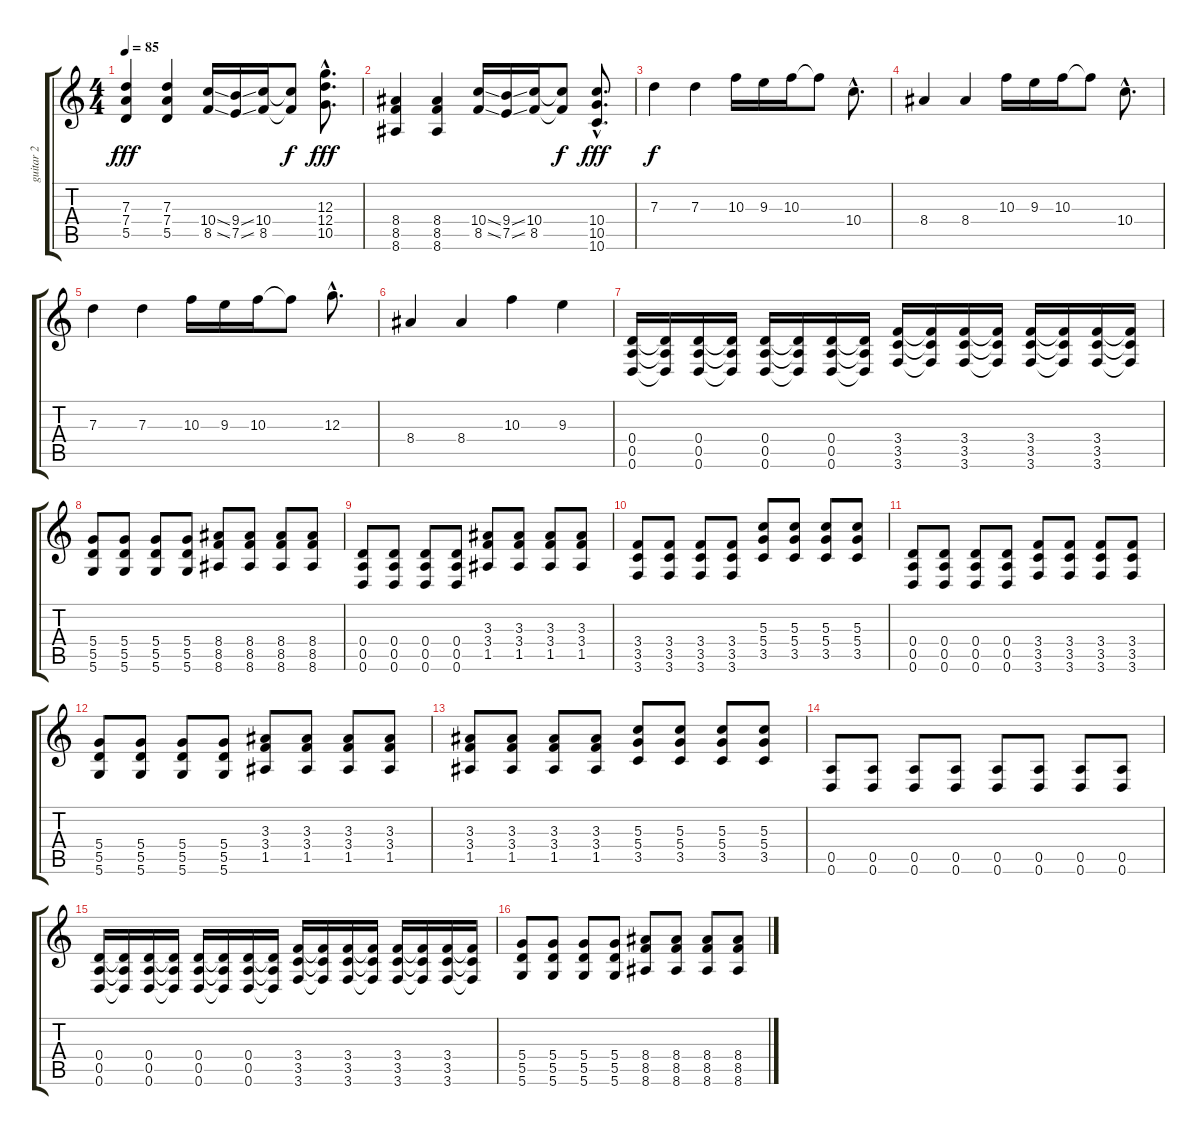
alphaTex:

\track ("guitar 2" "guitar 2") {instrument distortionguitar}
\staff {score tabs}
\tuning (E4 B3 G3 D3 A2 D2) {hide}
\ts (4 4)
\tempo 85
\clef g2
\ks c
(7.3 7.4 5.5).4{dy fff} (7.3 7.4 5.5).4 (10.4{ss} 8.5{ss}).16 (9.4{ss} 7.5{ss}).16 (10.4 8.5).16 (10.4{t} 8.5{t}).8{dy f} (12.3{hac} 12.4{hac} 10.5{hac}).8{d dy fff} |
(8.4 8.5 8.6).4 (8.4 8.5 8.6).4 (10.4{ss} 8.5{ss}).16 (9.4{ss} 7.5{ss}).16 (10.4 8.5).16 (10.4{t} 8.5{t}).8{dy f} (10.4{hac} 10.5{hac} 10.6{hac}).8{d dy fff} |
7.3.4{dy f} 7.3.4 10.3.16 9.3.16 10.3.16 10.3{t}.8 10.4{hac}.8{d} |
8.4.4 8.4.4 10.3.16 9.3.16 10.3.16 10.3{t}.8 10.4{hac}.8{d} |
7.3.4 7.3.4 10.3.16 9.3.16 10.3.16 10.3{t}.8 12.3{hac}.8{d} |
8.4.4 8.4.4 10.3.4 9.3.4 |
(0.4 0.5 0.6).16 (0.4{t} 0.5{t} 0.6{t}).16 (0.4 0.5 0.6).16 (0.4{t} 0.5{t} 0.6{t}).16 (0.4 0.5 0.6).16 (0.4{t} 0.5{t} 0.6{t}).16 (0.4 0.5 0.6).16 (0.4{t} 0.5{t} 0.6{t}).16 (3.4 3.5 3.6).16 (3.4{t} 3.5{t} 3.6{t}).16 (3.4 3.5 3.6).16 (3.4{t} 3.5{t} 3.6{t}).16 (3.4 3.5 3.6).16 (3.4{t} 3.5{t} 3.6{t}).16 (3.4 3.5 3.6).16 (3.4{t} 3.5{t} 3.6{t}).16 |
(5.4 5.5 5.6).8 (5.4 5.5 5.6).8 (5.4 5.5 5.6).8 (5.4 5.5 5.6).8 (8.4 8.5 8.6).8 (8.4 8.5 8.6).8 (8.4 8.5 8.6).8 (8.4 8.5 8.6).8 |
(0.4 0.5 0.6).8 (0.4 0.5 0.6).8 (0.4 0.5 0.6).8 (0.4 0.5 0.6).8 (3.3 3.4 1.5).8 (3.3 3.4 1.5).8 (3.3 3.4 1.5).8 (3.3 3.4 1.5).8 |
(3.4 3.5 3.6).8 (3.4 3.5 3.6).8 (3.4 3.5 3.6).8 (3.4 3.5 3.6).8 (5.3 5.4 3.5).8 (5.3 5.4 3.5).8 (5.3 5.4 3.5).8 (5.3 5.4 3.5).8 |
(0.4 0.5 0.6).8 (0.4 0.5 0.6).8 (0.4 0.5 0.6).8 (0.4 0.5 0.6).8 (3.4 3.5 3.6).8 (3.4 3.5 3.6).8 (3.4 3.5 3.6).8 (3.4 3.5 3.6).8 |
(5.4 5.5 5.6).8 (5.4 5.5 5.6).8 (5.4 5.5 5.6).8 (5.4 5.5 5.6).8 (3.3 3.4 1.5).8 (3.3 3.4 1.5).8 (3.3 3.4 1.5).8 (3.3 3.4 1.5).8 |
(3.3 3.4 1.5).8 (3.3 3.4 1.5).8 (3.3 3.4 1.5).8 (3.3 3.4 1.5).8 (5.3 5.4 3.5).8 (5.3 5.4 3.5).8 (5.3 5.4 3.5).8 (5.3 5.4 3.5).8 |
(0.5 0.6).8 (0.5 0.6).8 (0.5 0.6).8 (0.5 0.6).8 (0.5 0.6).8 (0.5 0.6).8 (0.5 0.6).8 (0.5 0.6).8 |
(0.4 0.5 0.6).16 (0.4{t} 0.5{t} 0.6{t}).16 (0.4 0.5 0.6).16 (0.4{t} 0.5{t} 0.6{t}).16 (0.4 0.5 0.6).16 (0.4{t} 0.5{t} 0.6{t}).16 (0.4 0.5 0.6).16 (0.4{t} 0.5{t} 0.6{t}).16 (3.4 3.5 3.6).16 (3.4{t} 3.5{t} 3.6{t}).16 (3.4 3.5 3.6).16 (3.4{t} 3.5{t} 3.6{t}).16 (3.4 3.5 3.6).16 (3.4{t} 3.5{t} 3.6{t}).16 (3.4 3.5 3.6).16 (3.4{t} 3.5{t} 3.6{t}).16 |
(5.4 5.5 5.6).8 (5.4 5.5 5.6).8 (5.4 5.5 5.6).8 (5.4 5.5 5.6).8 (8.4 8.5 8.6).8 (8.4 8.5 8.6).8 (8.4 8.5 8.6).8 (8.4 8.5 8.6).8
